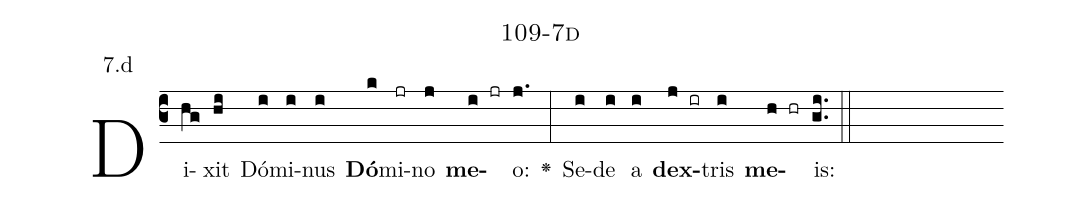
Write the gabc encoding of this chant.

name: 109-7d;
annotation: 7.d;
%%
(c3)Di(hg)xit(hi) Dó(i)mi(i)nus(i) <b>Dó</b>(k)mi(jr)no(j) <b>me</b>(i jr)o:(j.) <v>\greheightstar</v>(:) Se(i)de(i) a(i) <b>dex</b>(j ir)tris(i) <b>me</b>(h hr)is:(gi..) (::)


%E(i) u(i) o(j) u(i) a(h) e.(gi..) (::)
